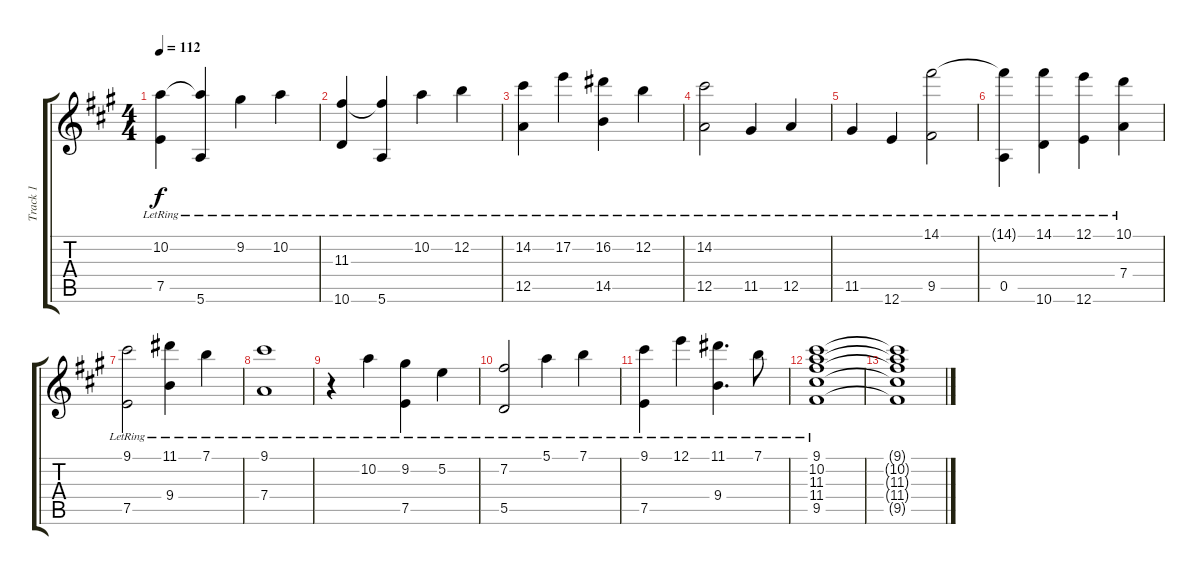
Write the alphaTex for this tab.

\track ("Track 1" "Track 1") {instrument acousticguitarnylon}
\staff {score tabs}
\tuning (E4 B3 G3 D3 A2 E2) {hide}
\ts (4 4)
\tempo 112
\clef g2
\ks a
(10.2{lr} 7.5{lr}).4{dy f} (10.2{t} 5.6{lr}).4 9.2{lr}.4 10.2{lr}.4 |
(11.3{lr} 10.6{lr}).4 (11.3{t} 5.6{lr}).4 10.2{lr}.4 12.2{lr}.4 |
(14.2{lr} 12.5{lr}).4 17.2{lr}.4 (16.2{lr} 14.5{lr}).4 12.2{lr}.4 |
(14.2{lr} 12.5{lr}).2 11.5{lr}.4 12.5{lr}.4 |
11.5{lr}.4 12.6{lr}.4 (14.1{lr} 9.5{lr}).2 |
(14.1{t} 0.5{lr}).4 (14.1{lr} 10.6{lr}).4 (12.1{lr} 12.6{lr}).4 (10.1{lr} 7.4{lr}).4 |
(9.1{lr} 7.5{lr}).2 (11.1{lr} 9.4{lr}).4 7.1{lr}.4 |
(9.1{lr} 7.4{lr}).1 |
r.4 10.2{lr}.4 (9.2{lr} 7.5{lr}).4 5.2{lr}.4 |
(7.2{lr} 5.5{lr}).2 5.1{lr}.4 7.1{lr}.4 |
(9.1{lr} 7.5{lr}).4 12.1{lr}.4 (11.1{lr} 9.4{lr}).4{d} 7.1{lr}.8 |
(9.1{lr} 10.2{lr} 11.3{lr} 11.4{lr} 9.5{lr}).1 |
(9.1{t} 10.2{t} 11.3{t} 11.4{t} 9.5{t}).1
